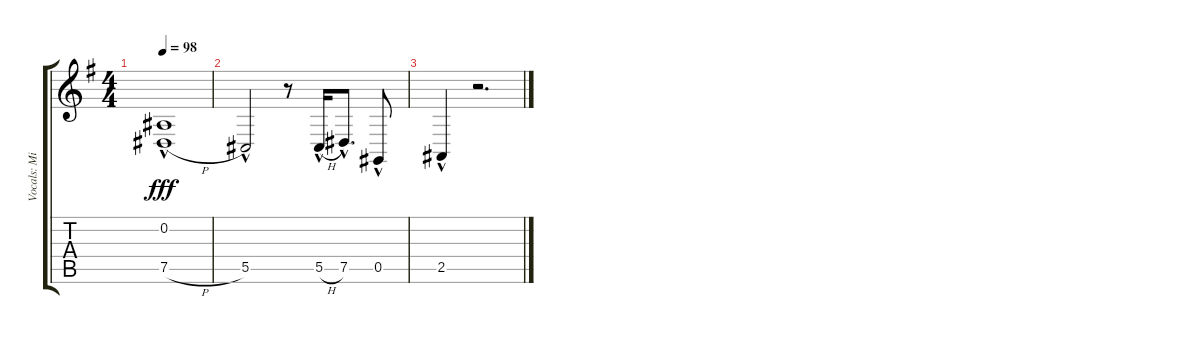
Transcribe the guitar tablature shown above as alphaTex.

\track ("Vocals: Midnight" "Vocals: Mi") {instrument lead2sawtooth}
\staff {score tabs}
\tuning (Eb4 Bb3 Gb3 Db3 Ab2 Eb2) {hide}
\ts (4 4)
\tempo 98
\clef g2
\ks g
(0.2{hac} 7.5{h}).1{dy fff} |
5.5{hac}.2 r.8 5.5{h hac}.16 7.5{hac}.8{d} 0.5{hac}.8 |
2.5{hac}.4 r.2{d}
